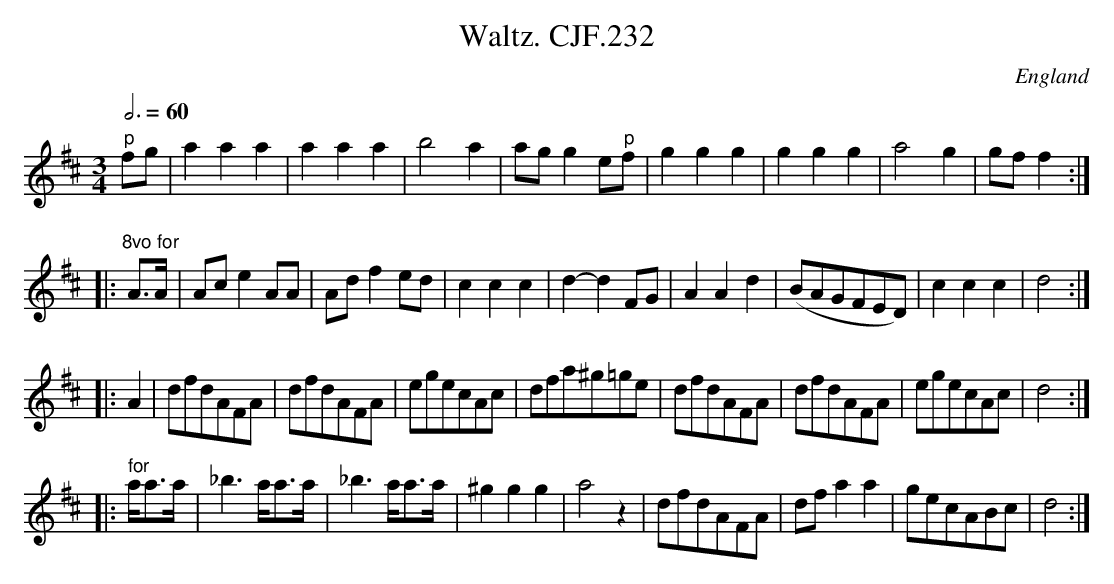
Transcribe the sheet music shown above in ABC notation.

X:1
T:Waltz. CJF.232
O:England
M:3/4
L:1/8
Q:3/4=60
K:D major
"p"fg|a2a2a2|a2a2a2|">"b4a2|agg2e"p"f|\
g2g2g2|g2g2g2|">"a4g2|gff2:|!
|:"8vo for"A>A|Ace2AA|Adf2ed|c2c2c2|d2-d2FG|\
A2A2d2|(BAGFED)|c2c2c2|d4:|!
|:A2|dfdAFA|dfdAFA|egecAc|dfa^g=ge|\
dfdAFA|dfdAFA|egecAc|d4:|!
|:" for"a/a>a|_b3a/a>a|_b3a/a>a|^g2g2g2|\
a4z2|dfdAFA|dfa2a2|gecABc|d4:|
